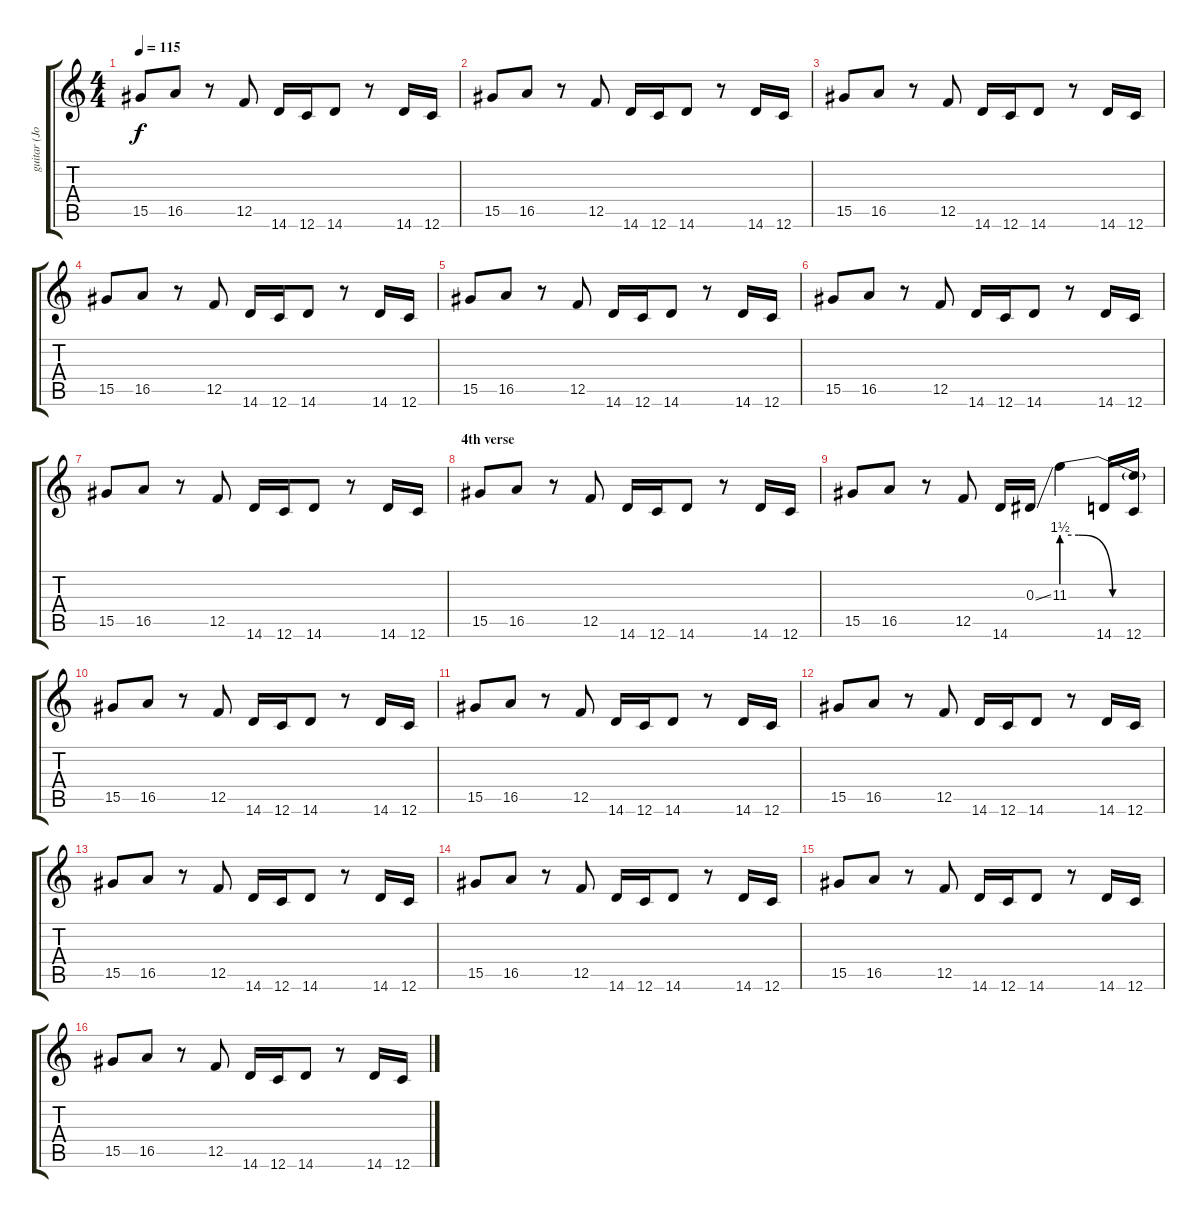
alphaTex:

\track ("guitar (Joshua Homme)" "guitar (Jo") {instrument electricguitarjazz}
\staff {score tabs}
\tuning (C4 G3 Eb3 Bb2 F2 C2) {hide}
\ts (4 4)
\tempo 115
\clef g2
\ks c
15.5.8{dy f} 16.5.8 r.8 12.5.8 14.6.16 12.6.16 14.6.8 r.8 14.6.16 12.6.16 |
15.5.8 16.5.8 r.8 12.5.8 14.6.16 12.6.16 14.6.8 r.8 14.6.16 12.6.16 |
15.5.8 16.5.8 r.8 12.5.8 14.6.16 12.6.16 14.6.8 r.8 14.6.16 12.6.16 |
15.5.8 16.5.8 r.8 12.5.8 14.6.16 12.6.16 14.6.8 r.8 14.6.16 12.6.16 |
15.5.8 16.5.8 r.8 12.5.8 14.6.16 12.6.16 14.6.8 r.8 14.6.16 12.6.16 |
\section ("" "")
15.5.8 16.5.8 r.8 12.5.8 14.6.16 12.6.16 14.6.8 r.8 14.6.16 12.6.16 |
15.5.8 16.5.8 r.8 12.5.8 14.6.16 12.6.16 14.6.8 r.8 14.6.16 12.6.16 |
\section ("" "4th verse")
15.5.8 16.5.8 r.8 12.5.8 14.6.16 12.6.16 14.6.8 r.8 14.6.16 12.6.16 |
15.5.8 16.5.8 r.8 12.5.8 14.6.16 0.3{ss}.16 11.3{be (custom 0 6 10 6 30 0 40 0 60 0)}.4 14.6.16 (11.3{t} 12.6).16 |
15.5.8 16.5.8 r.8 12.5.8 14.6.16 12.6.16 14.6.8 r.8 14.6.16 12.6.16 |
15.5.8 16.5.8 r.8 12.5.8 14.6.16 12.6.16 14.6.8 r.8 14.6.16 12.6.16 |
15.5.8 16.5.8 r.8 12.5.8 14.6.16 12.6.16 14.6.8 r.8 14.6.16 12.6.16 |
15.5.8 16.5.8 r.8 12.5.8 14.6.16 12.6.16 14.6.8 r.8 14.6.16 12.6.16 |
15.5.8 16.5.8 r.8 12.5.8 14.6.16 12.6.16 14.6.8 r.8 14.6.16 12.6.16 |
15.5.8 16.5.8 r.8 12.5.8 14.6.16 12.6.16 14.6.8 r.8 14.6.16 12.6.16 |
\section ("" "")
15.5.8 16.5.8 r.8 12.5.8 14.6.16 12.6.16 14.6.8 r.8 14.6.16 12.6.16
